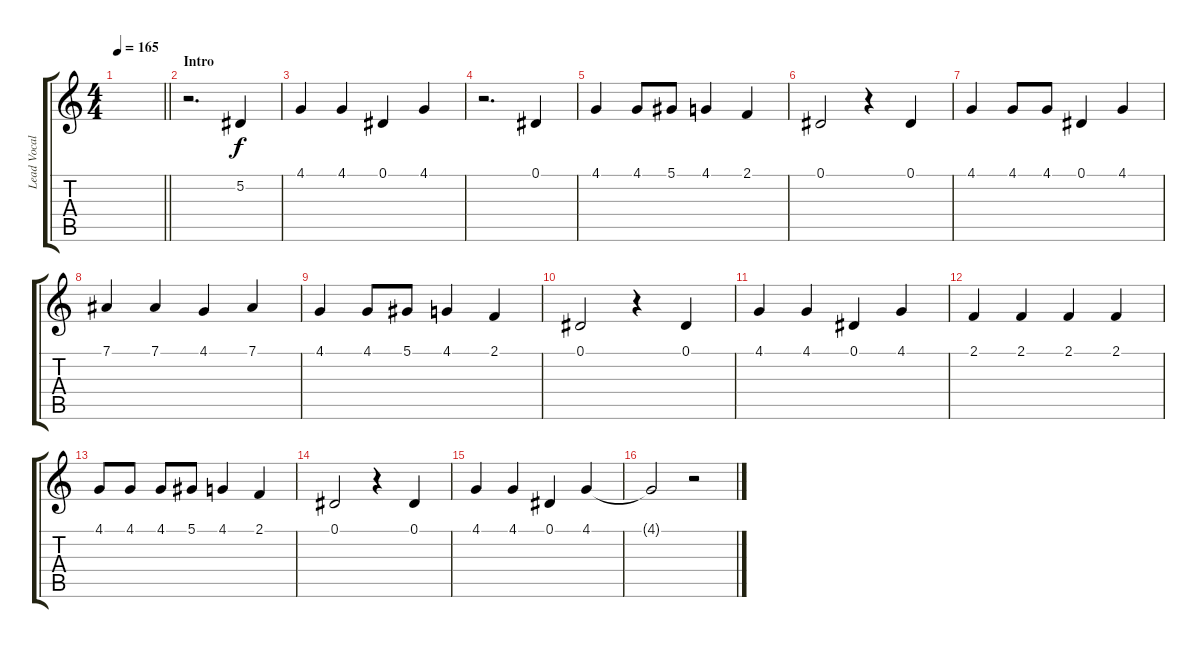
\track ("Lead Vocals" "Lead Vocal") {instrument lead6voice}
\staff {score tabs}
\tuning (Eb4 Bb3 Gb3 Db3 Ab2 Eb2) {hide}
\ts (4 4)
\tempo 165
\clef g2
\barLineRight lightlight
\ks c
|
\section ("" "Intro")
r.2{d} 5.2.4 |
4.1.4 4.1.4 0.1.4 4.1.4 |
r.2{d} 0.1.4 |
4.1.4 4.1.8 5.1.8 4.1.4 2.1.4 |
0.1.2 r.4 0.1.4 |
4.1.4 4.1.8 4.1.8 0.1.4 4.1.4 |
7.1.4 7.1.4 4.1.4 7.1.4 |
4.1.4 4.1.8 5.1.8 4.1.4 2.1.4 |
0.1.2 r.4 0.1.4 |
4.1.4 4.1.4 0.1.4 4.1.4 |
2.1.4 2.1.4 2.1.4 2.1.4 |
4.1.8 4.1.8 4.1.8 5.1.8 4.1.4 2.1.4 |
0.1.2 r.4 0.1.4 |
4.1.4 4.1.4 0.1.4 4.1.4 |
4.1{t}.2 r.2
